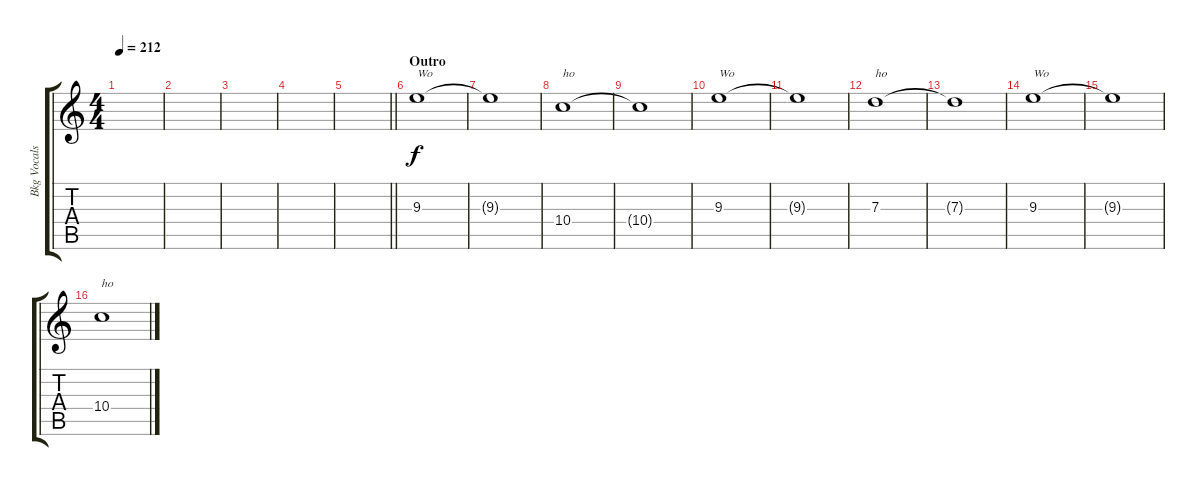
\track ("Bkg Vocals 2" "Bkg Vocals") {instrument distortionguitar}
\staff {score tabs}
\tuning (E4 B3 G3 D3 A2 E2) {hide}
\ts (4 4)
\tempo 212
\clef g2
\ks c
|
|
|
|
\barLineRight lightlight
|
\section ("" "Outro")
9.3.1{txt "Wo"} |
9.3{t}.1 |
10.4.1{txt "ho"} |
10.4{t}.1 |
9.3.1{txt "Wo"} |
9.3{t}.1 |
7.3.1{txt "ho"} |
7.3{t}.1 |
9.3.1{txt "Wo"} |
9.3{t}.1 |
10.4.1{txt "ho"}
